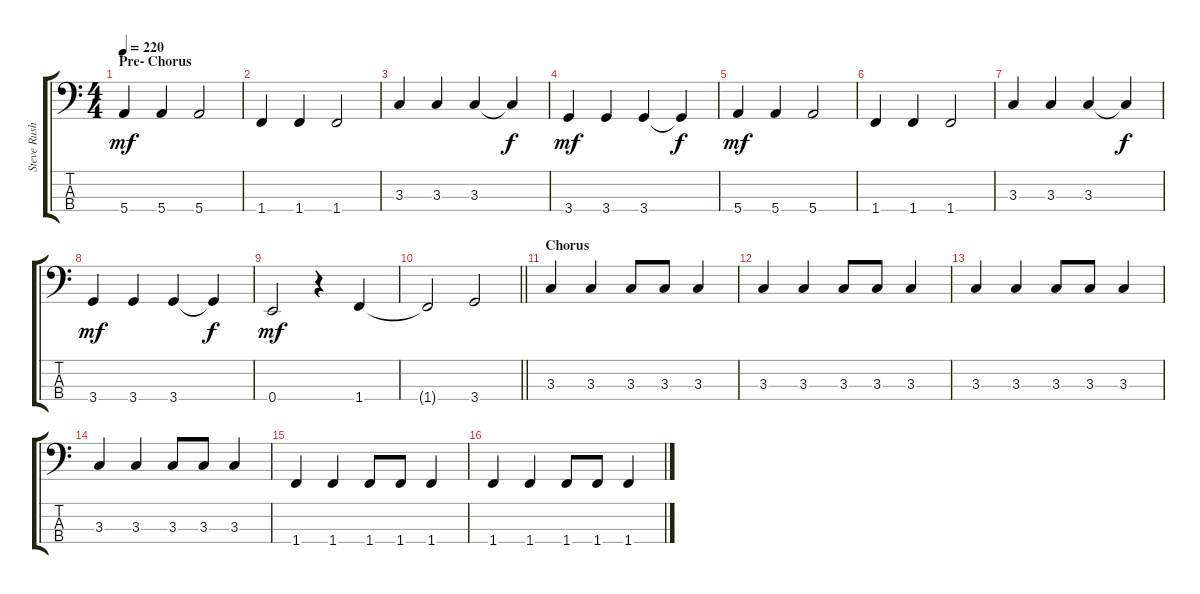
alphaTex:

\track ("Steve Rushton" "Steve Rush") {instrument electricbasspick}
\staff {score tabs}
\tuning (G2 D2 A1 E1) {hide}
\ts (4 4)
\section ("" "Pre- Chorus")
\tempo 220
\clef f4
\ks c
5.4.4{dy mf} 5.4.4 5.4.2 |
1.4.4 1.4.4 1.4.2 |
3.3.4 3.3.4 3.3.4 3.3{t}.4{dy f} |
3.4.4{dy mf} 3.4.4 3.4.4 3.4{t}.4{dy f} |
5.4.4{dy mf} 5.4.4 5.4.2 |
1.4.4 1.4.4 1.4.2 |
3.3.4 3.3.4 3.3.4 3.3{t}.4{dy f} |
3.4.4{dy mf} 3.4.4 3.4.4 3.4{t}.4{dy f} |
0.4.2{dy mf} r.4 1.4.4 |
\barLineRight lightlight
1.4{t}.2 3.4.2 |
\section ("" "Chorus")
3.3.4 3.3.4 3.3.8 3.3.8 3.3.4 |
3.3.4 3.3.4 3.3.8 3.3.8 3.3.4 |
3.3.4 3.3.4 3.3.8 3.3.8 3.3.4 |
3.3.4 3.3.4 3.3.8 3.3.8 3.3.4 |
1.4.4 1.4.4 1.4.8 1.4.8 1.4.4 |
1.4.4 1.4.4 1.4.8 1.4.8 1.4.4
